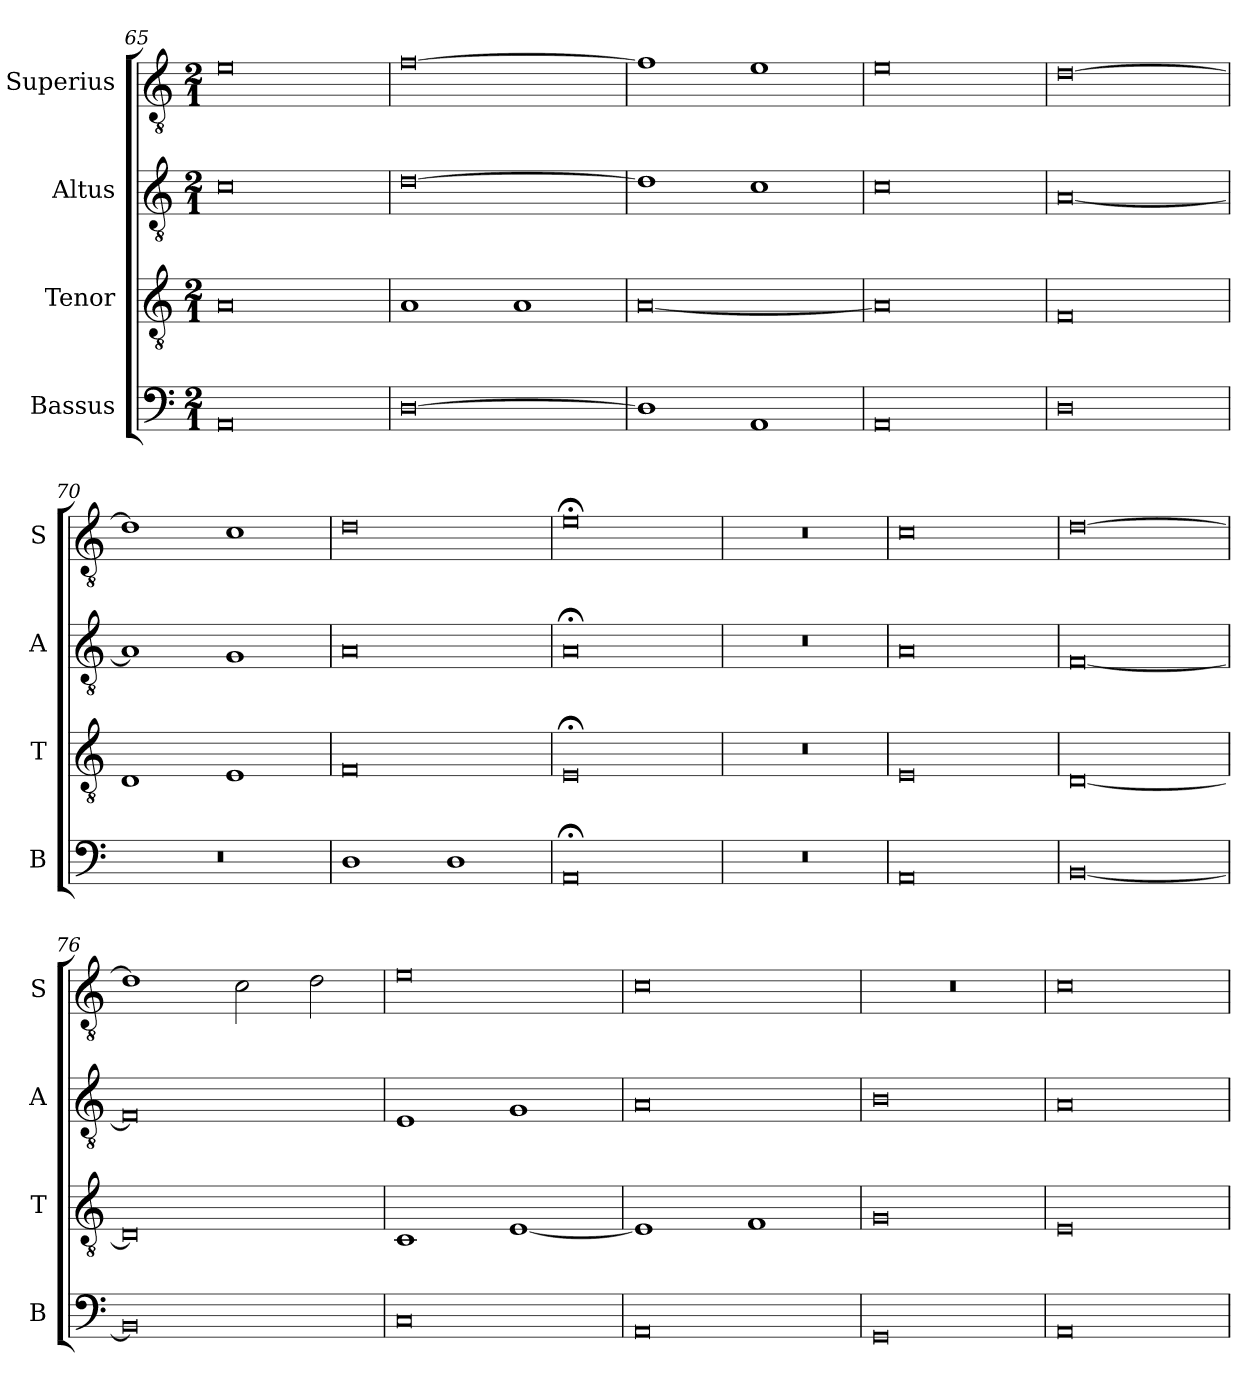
**kern	**kern	**kern	**kern
*part4	*part3	*part2	*part1
*staff4	*staff3	*staff2	*staff1
*I"Bassus	*I"Tenor	*I"Altus	*I"Superius
*I'B	*I'T	*I'A	*I'S
*clefF4	*clefGv2	*clefGv2	*clefGv2
*k[]	*k[]	*k[]	*k[]
*M2/1	*M2/1	*M2/1	*M2/1
=65	=65	=65	=65
0AA	0A	0c	0e
=66	=66	=66	=66
[0D	1A	[0d	[0f
.	1A	.	.
=67	=67	=67	=67
1D]	[0A	1d]	1f]
1AA	.	1c	1e
=68	=68	=68	=68
0AA	0A]	0c	0e
=69	=69	=69	=69
0D	0F	[0A	[0d
=70	=70	=70	=70
0r	1D	1A]	1d]
.	1E	1G	1c
=71	=71	=71	=71
1D	0F	0A	0d
1D	.	.	.
=72	=72	=72	=72
0AA;<	0E;<	0A;<	0e;<
=73	=73	=73	=73
0r	0r	0r	0r
=74	=74	=74	=74
0AA	0E	0A	0c
=75	=75	=75	=75
[0BB	[0D	[0F	[0d
=76	=76	=76	=76
0BB]	0D]	0F]	1d]
.	.	.	2c\
.	.	.	2d\
=77	=77	=77	=77
0C	1C	1E	0e
.	[1E	1G	.
=78	=78	=78	=78
0AA	1E]	0A	0c
.	1F	.	.
=79	=79	=79	=79
0GG	0G	0B	0r
=80	=80	=80	=80
0AA	0E	0A	0c
=	=	=	=
*-	*-	*-	*-
